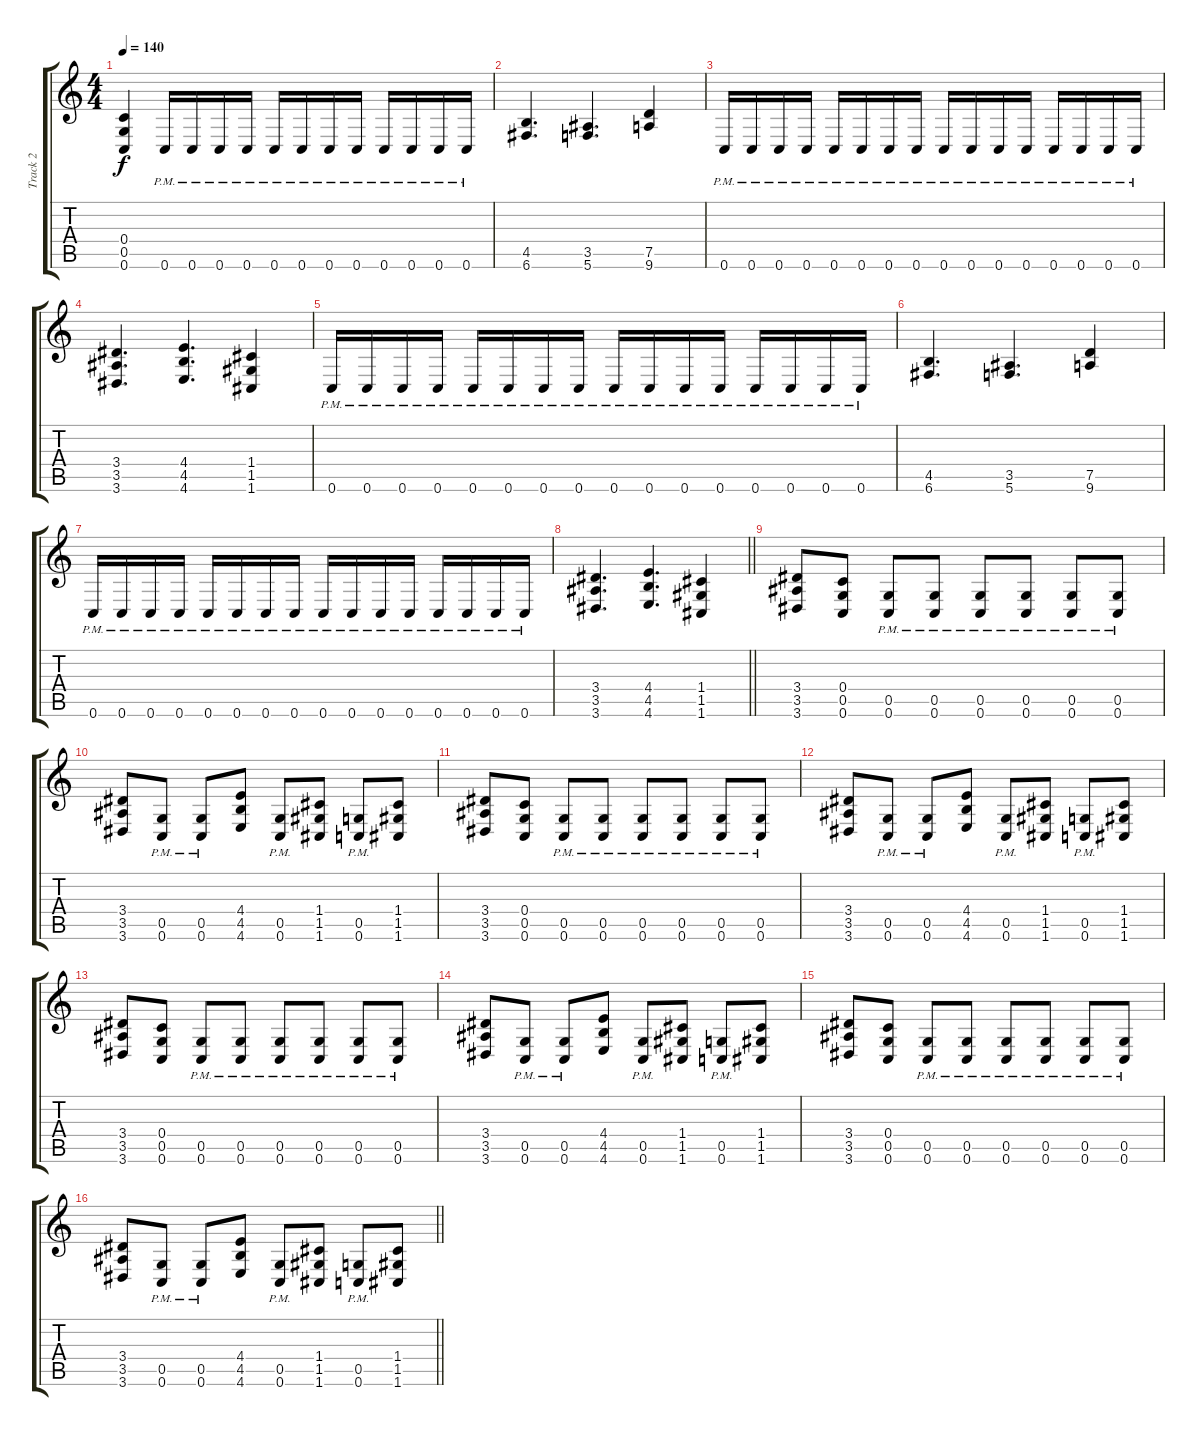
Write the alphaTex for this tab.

\track ("Track 2" "Track 2") {instrument distortionguitar}
\staff {score tabs}
\tuning (D4 A3 F3 C3 G2 C2) {hide}
\ts (4 4)
\section ("" "")
\tempo 140
\clef g2
\ks c
(0.4 0.5 0.6).4{dy f} 0.6{pm}.16 0.6{pm}.16 0.6{pm}.16 0.6{pm}.16 0.6{pm}.16 0.6{pm}.16 0.6{pm}.16 0.6{pm}.16 0.6{pm}.16 0.6{pm}.16 0.6{pm}.16 0.6{pm}.16 |
(4.5 6.6).4{d} (3.5 5.6).4{d} (7.5 9.6).4 |
0.6{pm}.16 0.6{pm}.16 0.6{pm}.16 0.6{pm}.16 0.6{pm}.16 0.6{pm}.16 0.6{pm}.16 0.6{pm}.16 0.6{pm}.16 0.6{pm}.16 0.6{pm}.16 0.6{pm}.16 0.6{pm}.16 0.6{pm}.16 0.6{pm}.16 0.6{pm}.16 |
(3.4 3.5 3.6).4{d} (4.4 4.5 4.6).4{d} (1.4 1.5 1.6).4 |
0.6{pm}.16 0.6{pm}.16 0.6{pm}.16 0.6{pm}.16 0.6{pm}.16 0.6{pm}.16 0.6{pm}.16 0.6{pm}.16 0.6{pm}.16 0.6{pm}.16 0.6{pm}.16 0.6{pm}.16 0.6{pm}.16 0.6{pm}.16 0.6{pm}.16 0.6{pm}.16 |
(4.5 6.6).4{d} (3.5 5.6).4{d} (7.5 9.6).4 |
0.6{pm}.16 0.6{pm}.16 0.6{pm}.16 0.6{pm}.16 0.6{pm}.16 0.6{pm}.16 0.6{pm}.16 0.6{pm}.16 0.6{pm}.16 0.6{pm}.16 0.6{pm}.16 0.6{pm}.16 0.6{pm}.16 0.6{pm}.16 0.6{pm}.16 0.6{pm}.16 |
\barLineRight lightlight
(3.4 3.5 3.6).4{d} (4.4 4.5 4.6).4{d} (1.4 1.5 1.6).4 |
\section ("" "")
(3.4 3.5 3.6).8 (0.4 0.5 0.6).8 (0.5{pm} 0.6{pm}).8 (0.5{pm} 0.6{pm}).8 (0.5{pm} 0.6{pm}).8 (0.5{pm} 0.6{pm}).8 (0.5{pm} 0.6{pm}).8 (0.5{pm} 0.6{pm}).8 |
(3.4 3.5 3.6).8 (0.5{pm} 0.6{pm}).8 (0.5{pm} 0.6{pm}).8 (4.4 4.5 4.6).8 (0.5{pm} 0.6{pm}).8 (1.4 1.5 1.6).8 (0.5{pm} 0.6{pm}).8 (1.4 1.5 1.6).8 |
(3.4 3.5 3.6).8 (0.4 0.5 0.6).8 (0.5{pm} 0.6{pm}).8 (0.5{pm} 0.6{pm}).8 (0.5{pm} 0.6{pm}).8 (0.5{pm} 0.6{pm}).8 (0.5{pm} 0.6{pm}).8 (0.5{pm} 0.6{pm}).8 |
(3.4 3.5 3.6).8 (0.5{pm} 0.6{pm}).8 (0.5{pm} 0.6{pm}).8 (4.4 4.5 4.6).8 (0.5{pm} 0.6{pm}).8 (1.4 1.5 1.6).8 (0.5{pm} 0.6{pm}).8 (1.4 1.5 1.6).8 |
(3.4 3.5 3.6).8 (0.4 0.5 0.6).8 (0.5{pm} 0.6{pm}).8 (0.5{pm} 0.6{pm}).8 (0.5{pm} 0.6{pm}).8 (0.5{pm} 0.6{pm}).8 (0.5{pm} 0.6{pm}).8 (0.5{pm} 0.6{pm}).8 |
(3.4 3.5 3.6).8 (0.5{pm} 0.6{pm}).8 (0.5{pm} 0.6{pm}).8 (4.4 4.5 4.6).8 (0.5{pm} 0.6{pm}).8 (1.4 1.5 1.6).8 (0.5{pm} 0.6{pm}).8 (1.4 1.5 1.6).8 |
(3.4 3.5 3.6).8 (0.4 0.5 0.6).8 (0.5{pm} 0.6{pm}).8 (0.5{pm} 0.6{pm}).8 (0.5{pm} 0.6{pm}).8 (0.5{pm} 0.6{pm}).8 (0.5{pm} 0.6{pm}).8 (0.5{pm} 0.6{pm}).8 |
\barLineRight lightlight
(3.4 3.5 3.6).8 (0.5{pm} 0.6{pm}).8 (0.5{pm} 0.6{pm}).8 (4.4 4.5 4.6).8 (0.5{pm} 0.6{pm}).8 (1.4 1.5 1.6).8 (0.5{pm} 0.6{pm}).8 (1.4 1.5 1.6).8
